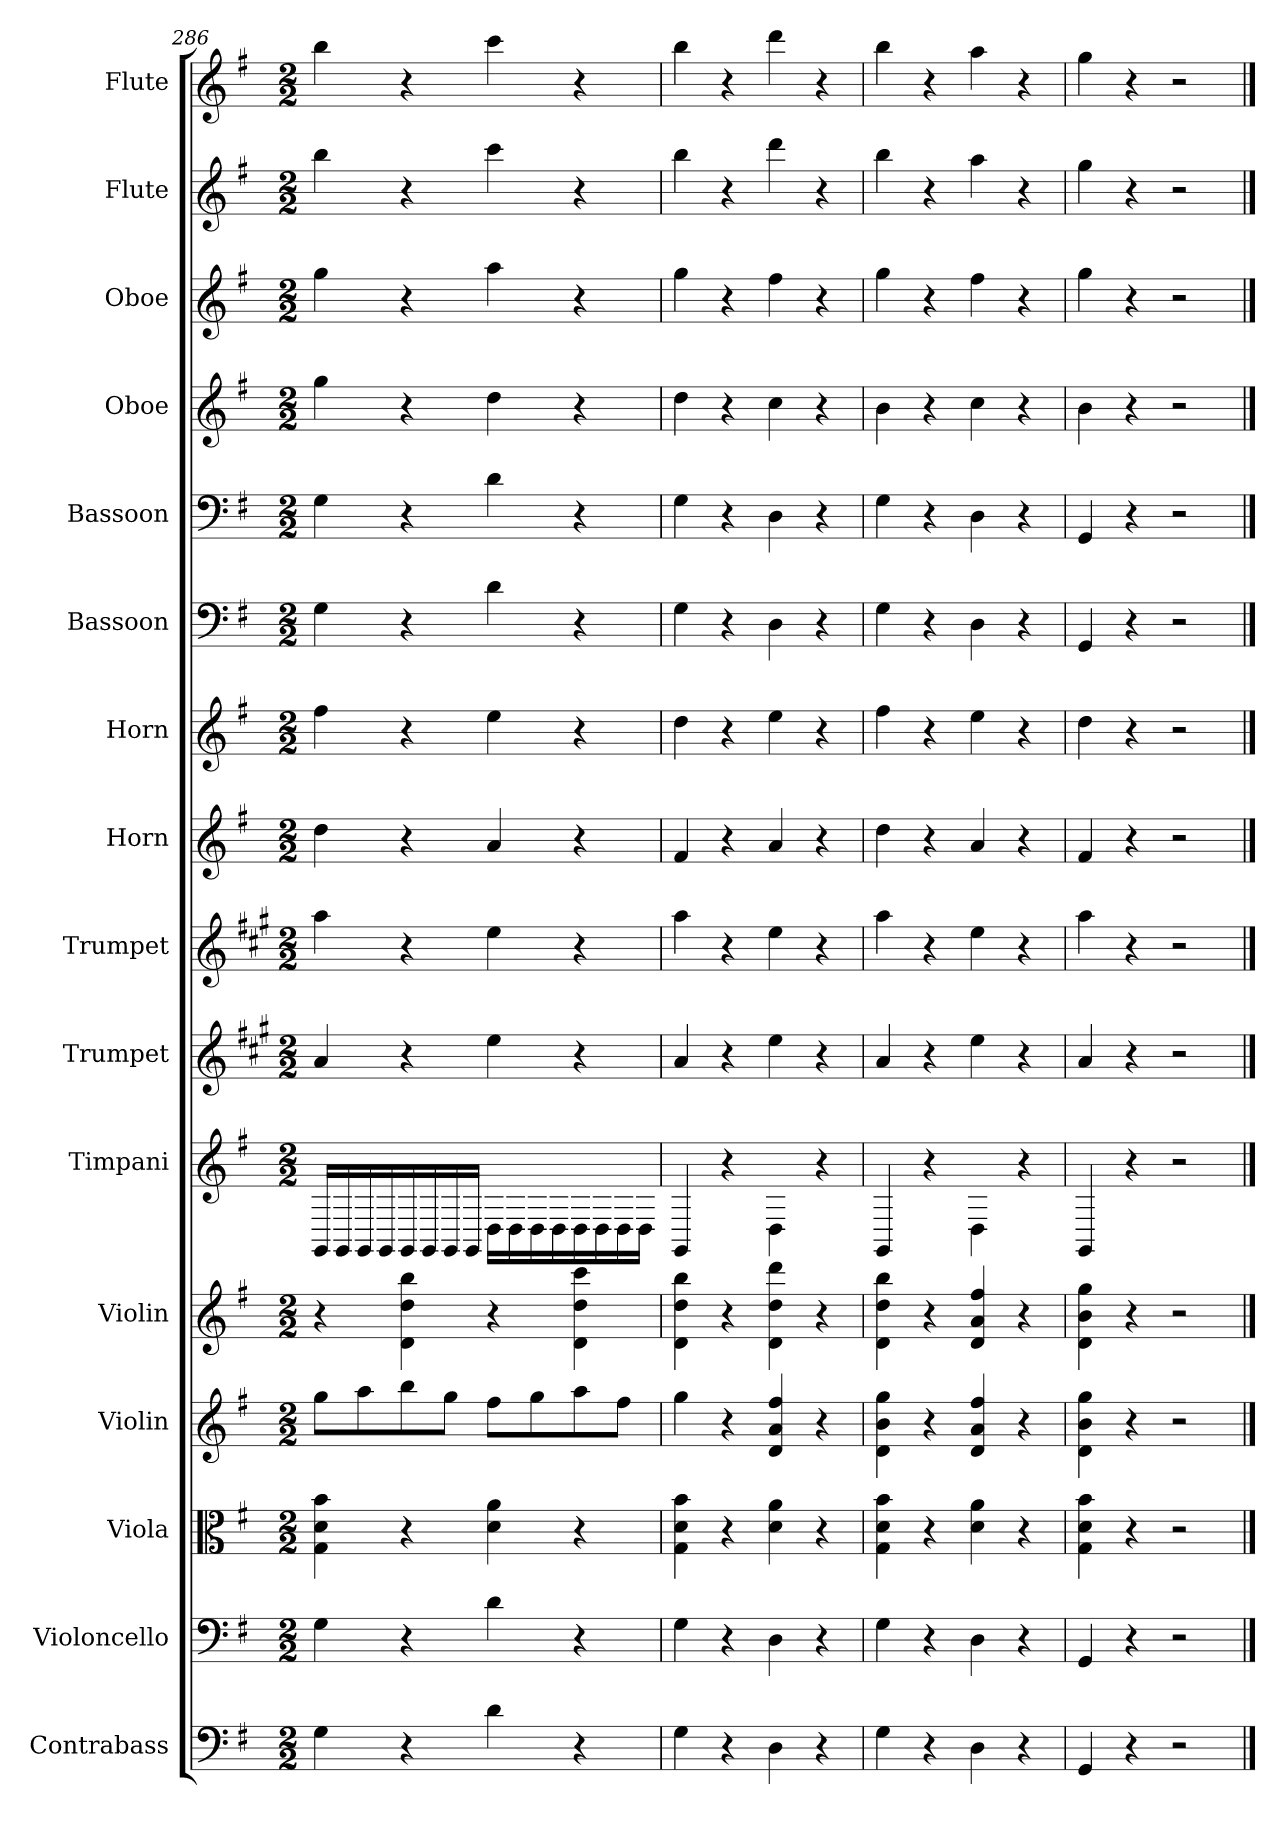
**kern	**kern	**kern	**kern	**kern	**kern	**kern	**kern	**kern	**kern	**kern	**kern	**kern	**kern	**kern	**kern
*part16	*part15	*part14	*part13	*part12	*part11	*part10	*part9	*part8	*part7	*part6	*part5	*part4	*part3	*part2	*part1
*staff16	*staff15	*staff14	*staff13	*staff12	*staff11	*staff10	*staff9	*staff8	*staff7	*staff6	*staff5	*staff4	*staff3	*staff2	*staff1
*I"Contrabass	*I"Violoncello	*I"Viola	*I"Violin	*I"Violin	*I"Timpani	*I"Trumpet	*I"Trumpet	*I"Horn	*I"Horn	*I"Bassoon	*I"Bassoon	*I"Oboe	*I"Oboe	*I"Flute	*I"Flute
*I'Cb	*I'Vc	*I'Vla	*I'Vln	*I'Vln	*I'Timp	*I'Tpt	*I'Tpt	*I'Hn	*I'Hn	*I'Bsn	*I'Bsn	*I'Ob	*I'Ob	*I'Fl	*I'Fl
*clefF4	*clefF4	*clefC3	*clefG2	*clefG2	*clefG2	*clefG2	*clefG2	*clefG2	*clefG2	*clefF4	*clefF4	*clefG2	*clefG2	*clefG2	*clefG2
*ITrd7c12	*	*	*	*	*	*ITrd1c2	*ITrd1c2	*ITrd4c7	*ITrd4c7	*	*	*	*	*	*
*k[f#]	*k[f#]	*k[f#]	*k[f#]	*k[f#]	*k[f#]	*k[f#]	*k[f#]	*k[]	*k[]	*k[f#]	*k[f#]	*k[f#]	*k[f#]	*k[f#]	*k[f#]
*M2/2	*M2/2	*M2/2	*M2/2	*M2/2	*M2/2	*M2/2	*M2/2	*M2/2	*M2/2	*M2/2	*M2/2	*M2/2	*M2/2	*M2/2	*M2/2
=286	=286	=286	=286	=286	=286	=286	=286	=286	=286	=286	=286	=286	=286	=286	=286
4GG\	4G\	4G\ 4d\ 4b\	8gg\L	4r	16GG/LL	4g/	4gg\	4g\	4b\	4G\	4G\	4gg\	4gg\	4bb\	4bb\
.	.	.	.	.	16GG/	.	.	.	.	.	.	.	.	.	.
.	.	.	8aa\	.	16GG/	.	.	.	.	.	.	.	.	.	.
.	.	.	.	.	16GG/	.	.	.	.	.	.	.	.	.	.
4r	4r	4r	8bb\	4d\ 4dd\ 4bb\	16GG/	4r	4r	4r	4r	4r	4r	4r	4r	4r	4r
.	.	.	.	.	16GG/	.	.	.	.	.	.	.	.	.	.
.	.	.	8gg\J	.	16GG/	.	.	.	.	.	.	.	.	.	.
.	.	.	.	.	16GG/JJ	.	.	.	.	.	.	.	.	.	.
4D\	4d\	4d\ 4a\	8ff#\L	4r	16D\LL	4dd\	4dd\	4d/	4a\	4d\	4d\	4dd\	4aa\	4ccc\	4ccc\
.	.	.	.	.	16D\	.	.	.	.	.	.	.	.	.	.
.	.	.	8gg\	.	16D\	.	.	.	.	.	.	.	.	.	.
.	.	.	.	.	16D\	.	.	.	.	.	.	.	.	.	.
4r	4r	4r	8aa\	4d\ 4dd\ 4ccc\	16D\	4r	4r	4r	4r	4r	4r	4r	4r	4r	4r
.	.	.	.	.	16D\	.	.	.	.	.	.	.	.	.	.
.	.	.	8ff#\J	.	16D\	.	.	.	.	.	.	.	.	.	.
.	.	.	.	.	16D\JJ	.	.	.	.	.	.	.	.	.	.
=287	=287	=287	=287	=287	=287	=287	=287	=287	=287	=287	=287	=287	=287	=287	=287
4GG\	4G\	4G\ 4d\ 4b\	4gg\	4d\ 4dd\ 4bb\	4GG/	4g/	4gg\	4B/	4g\	4G\	4G\	4dd\	4gg\	4bb\	4bb\
4r	4r	4r	4r	4r	4r	4r	4r	4r	4r	4r	4r	4r	4r	4r	4r
4DD\	4D\	4d\ 4a\	4d/ 4a/ 4ff#/	4d\ 4dd\ 4ddd\	4D\	4dd\	4dd\	4d/	4a\	4D\	4D\	4cc\	4ff#\	4ddd\	4ddd\
4r	4r	4r	4r	4r	4r	4r	4r	4r	4r	4r	4r	4r	4r	4r	4r
=288	=288	=288	=288	=288	=288	=288	=288	=288	=288	=288	=288	=288	=288	=288	=288
4GG\	4G\	4G\ 4d\ 4b\	4d\ 4b\ 4gg\	4d\ 4dd\ 4bb\	4GG/	4g/	4gg\	4g\	4b\	4G\	4G\	4b\	4gg\	4bb\	4bb\
4r	4r	4r	4r	4r	4r	4r	4r	4r	4r	4r	4r	4r	4r	4r	4r
4DD\	4D\	4d\ 4a\	4d/ 4a/ 4ff#/	4d/ 4a/ 4ff#/	4D\	4dd\	4dd\	4d/	4a\	4D\	4D\	4cc\	4ff#\	4aa\	4aa\
4r	4r	4r	4r	4r	4r	4r	4r	4r	4r	4r	4r	4r	4r	4r	4r
=289	=289	=289	=289	=289	=289	=289	=289	=289	=289	=289	=289	=289	=289	=289	=289
4GGG/	4GG/	4G\ 4d\ 4b\	4d\ 4b\ 4gg\	4d\ 4b\ 4gg\	4GG/	4g/	4gg\	4B/	4g\	4GG/	4GG/	4b\	4gg\	4gg\	4gg\
4r	4r	4r	4r	4r	4r	4r	4r	4r	4r	4r	4r	4r	4r	4r	4r
2r	2r	2r	2r	2r	2r	2r	2r	2r	2r	2r	2r	2r	2r	2r	2r
==	==	==	==	==	==	==	==	==	==	==	==	==	==	==	==
*-	*-	*-	*-	*-	*-	*-	*-	*-	*-	*-	*-	*-	*-	*-	*-
